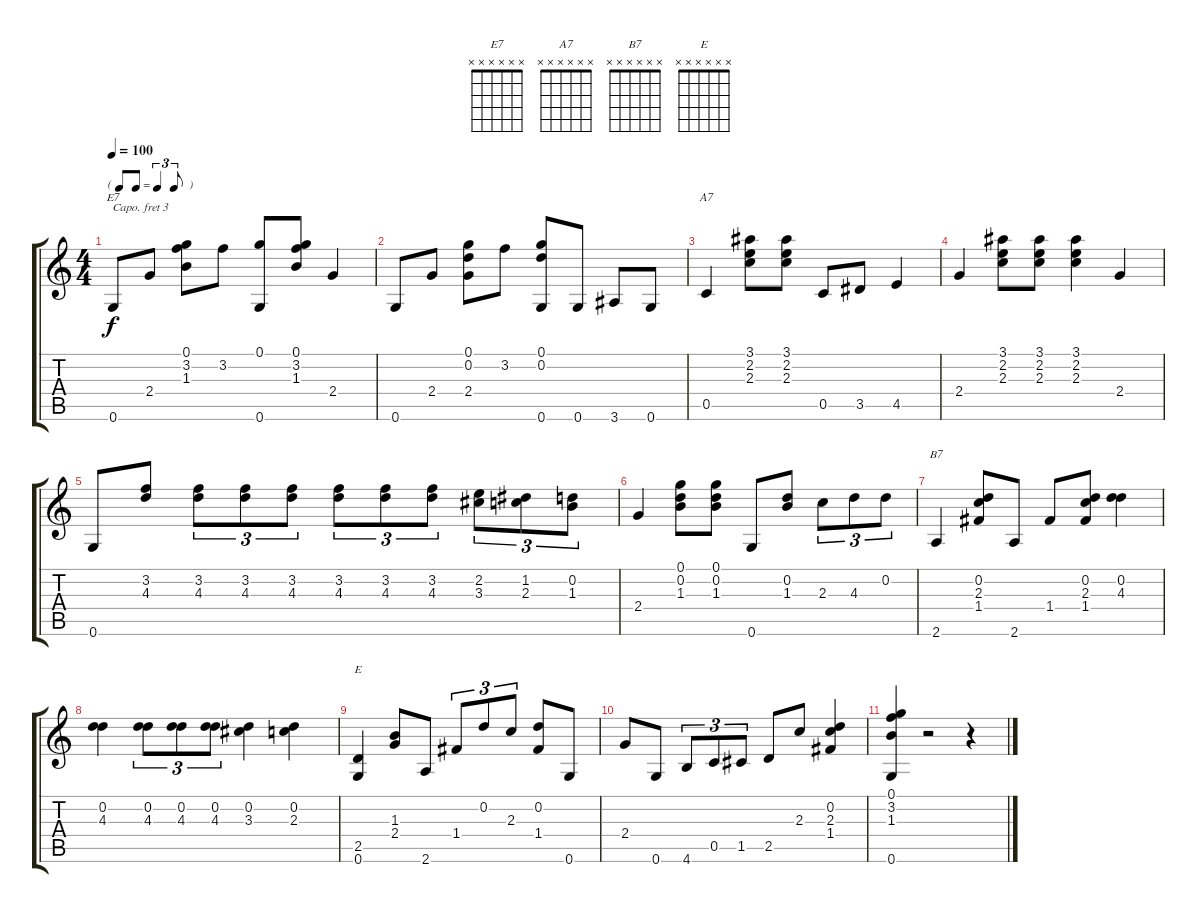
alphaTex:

\track "" {instrument acousticguitarsteel}
\staff {score tabs}
\capo 3
\tuning (E4 B3 G3 D3 A2 E2) {hide}
\chord ("E7" x x x x x x)
\chord ("A7" x x x x x x)
\chord ("B7" x x x x x x)
\chord ("E" x x x x x x)
\ts (4 4)
\tf triplet8th
\tempo 100
\clef g2
\ks c
0.6.8{ch "E7" dy f} 2.4.8 (0.1 3.2 1.3).8 3.2.8 (0.1 0.6).8 (0.1 3.2 1.3).8 2.4.4 |
0.6.8 2.4.8 (0.1 0.2 2.4).8 3.2.8 (0.1 0.2 0.6).8 0.6.8 3.6.8 0.6.8 |
0.5.4{ch "A7"} (3.1 2.2 2.3).8 (3.1 2.2 2.3).8 0.5.8 3.5.8 4.5.4 |
2.4.4 (3.1 2.2 2.3).8 (3.1 2.2 2.3).8 (3.1 2.2 2.3).4 2.4.4 |
0.6.8 (3.2 4.3).8 (3.2 4.3).8{tu (3 2)} (3.2 4.3).8{tu (3 2)} (3.2 4.3).8{tu (3 2)} (3.2 4.3).8{tu (3 2)} (3.2 4.3).8{tu (3 2)} (3.2 4.3).8{tu (3 2)} (2.2 3.3).8{tu (3 2)} (1.2 2.3).8{tu (3 2)} (0.2 1.3).8{tu (3 2)} |
2.4.4 (0.1 0.2 1.3).8 (0.1 0.2 1.3).8 0.6.8 (0.2 1.3).8 2.3.8{tu (3 2)} 4.3.8{tu (3 2)} 0.2.8{tu (3 2)} |
2.6.4{ch "B7"} (0.2 2.3 1.4).8 2.6.8 1.4.8 (0.2 2.3 1.4).8 (0.2 4.3).4 |
(0.2 4.3).4 (0.2 4.3).8{tu (3 2)} (0.2 4.3).8{tu (3 2)} (0.2 4.3).8{tu (3 2)} (0.2 3.3).4 (0.2 2.3).4 |
(2.5 0.6).4{ch "E"} (1.3 2.4).8 2.6.8 1.4.8{tu (3 2)} 0.2.8{tu (3 2)} 2.3.8{tu (3 2)} (0.2 1.4).8 0.6.8 |
2.4.8 0.6.8 4.6.8{tu (3 2)} 0.5.8{tu (3 2)} 1.5.8{tu (3 2)} 2.5.8 2.3.8 (0.2 2.3 1.4).4 |
(0.1 3.2 1.3 0.6).4 r.2 r.4
